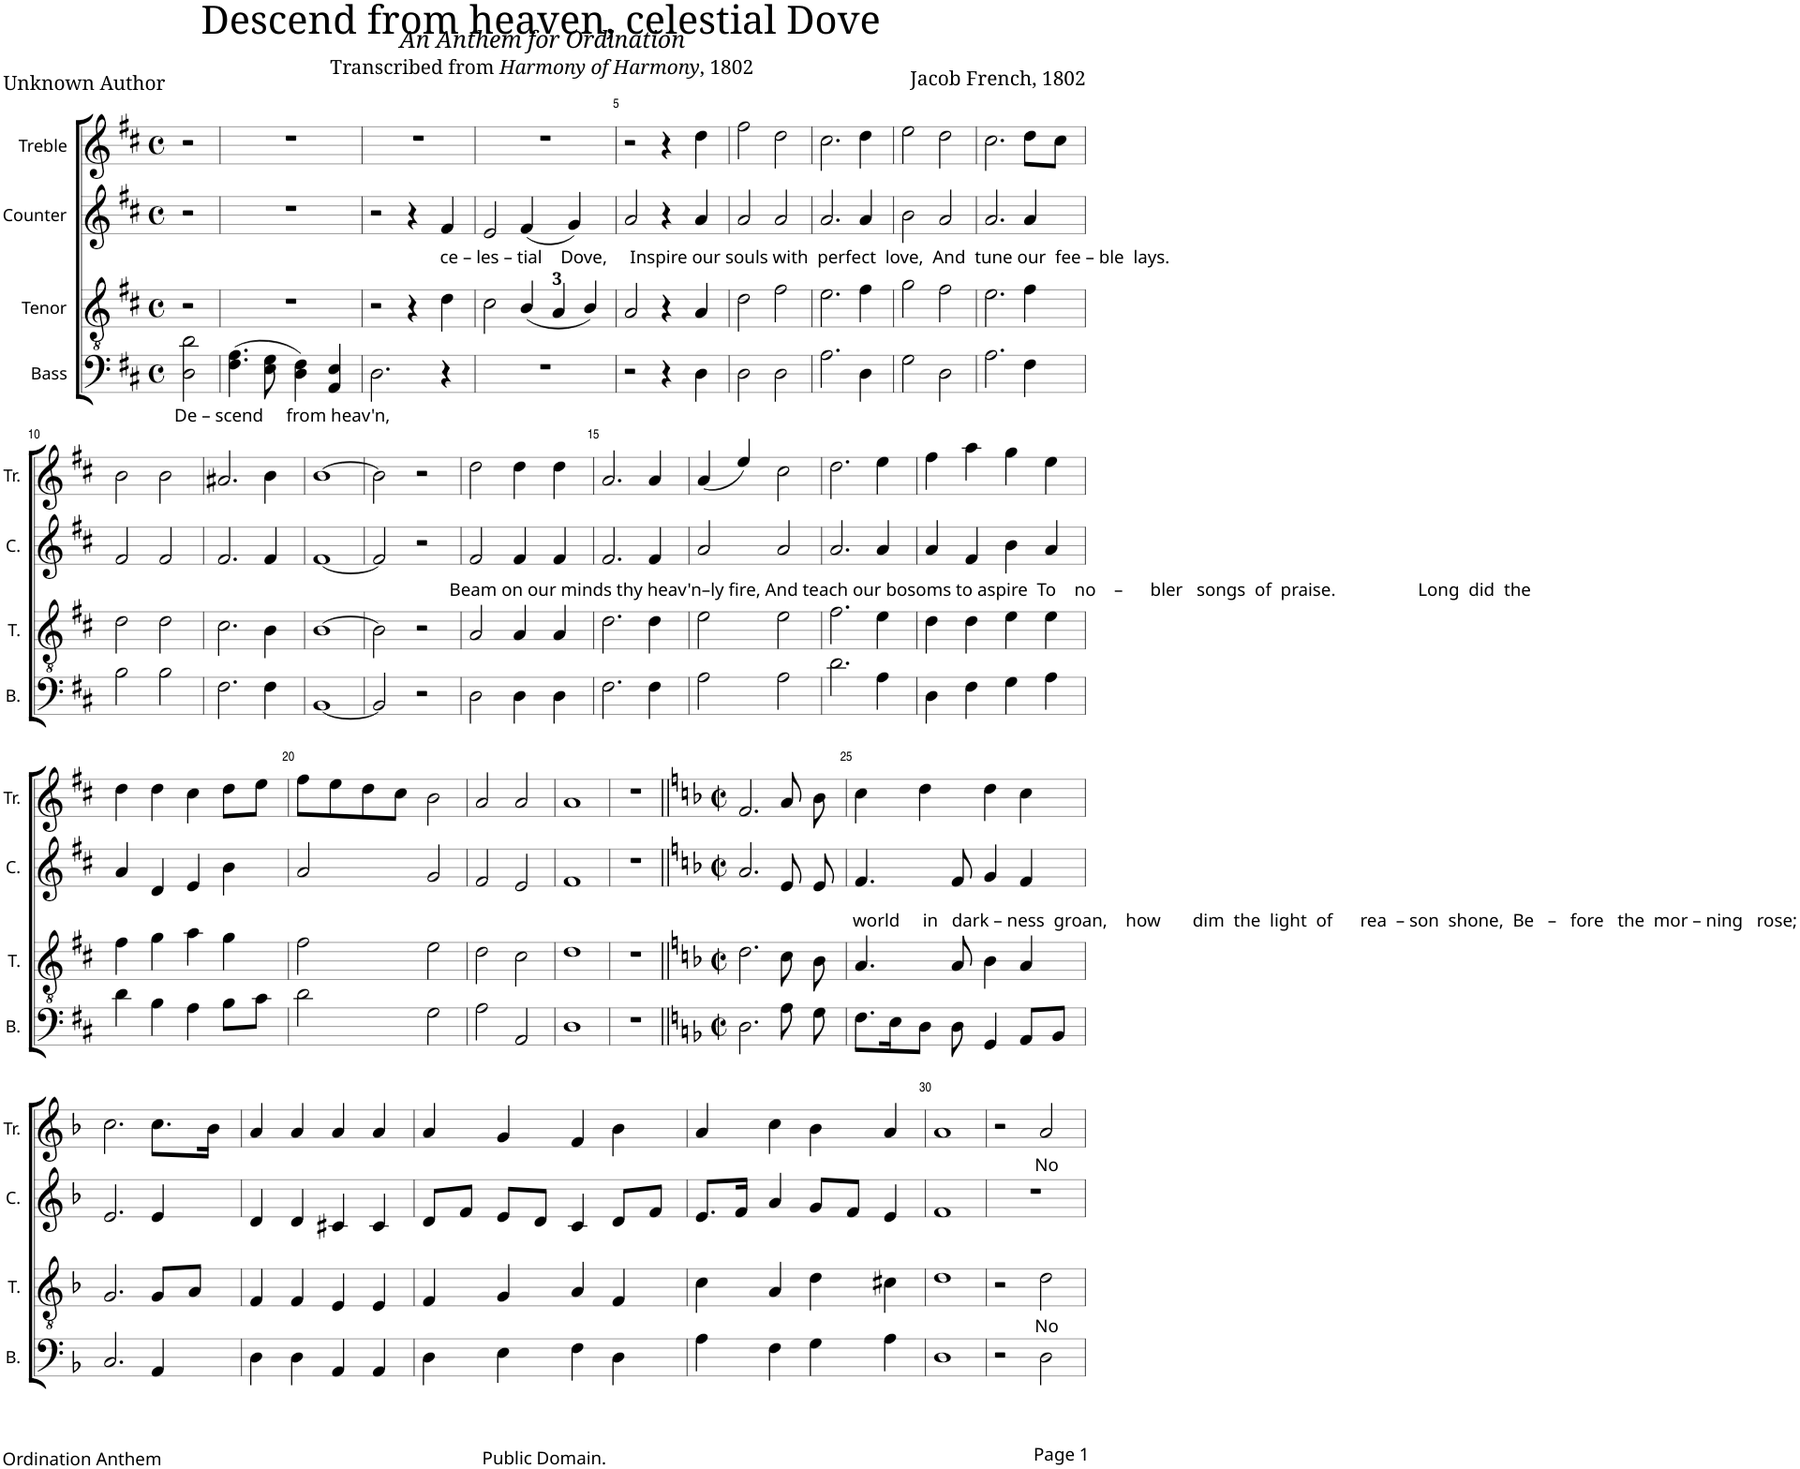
**kern	**kern	**kern	**kern
*part4	*part3	*part2	*part1
*staff4	*staff3	*staff2	*staff1
*I"Bass	*I"Tenor	*I"Counter	*I"Treble
*I'B.	*I'T.	*I'C.	*I'Tr.
*clefF4	*clefGv2	*clefG2	*clefG2
*k[f#c#]	*k[f#c#]	*k[f#c#]	*k[f#c#]
*M4/4	*M4/4	*M4/4	*M4/4
*met(c)	*met(c)	*met(c)	*met(c)
=1	=1	=1	=1
!LO:TX:b:t=De – scend     from heav'n,	!	!	!
2D\ 2d\	2r	2r	2r
=2	=2	=2	=2
(4.F#\ 4.A\	1r	1r	1r
8E\ 8G\	.	.	.
4D\ 4F#\)	.	.	.
4AA/ 4E/	.	.	.
=3	=3	=3	=3
2.D\	2r	2r	1r
.	4r	4r	.
!	!	!LO:TX:b:t=ce – les – tial    Dove,     Inspire our souls with  perfect  love,  And  tune our  fee – ble  lays.	!
4r	4d\	4f#/	.
=4	=4	=4	=4
1r	2c#\	2e/	1r
*	*Xbrackettup	*	*
.	(6B/	(4f#/	.
.	6A/	.	.
.	.	4g/)	.
.	6B/)	.	.
=5	=5	=5	=5
2r	2A/	2a/	2r
4r	4r	4r	4r
4D\	4A/	4a/	4dd\
=6	=6	=6	=6
2D\	2d\	2a/	2ff#\
2D\	2f#\	2a/	2dd\
=7	=7	=7	=7
2.A\	2.e\	2.a/	2.cc#\
4D\	4f#\	4a/	4dd\
=8	=8	=8	=8
2G\	2g\	2b\	2ee\
2D\	2f#\	2a/	2dd\
=9	=9	=9	=9
2.A\	2.e\	2.a/	2.cc#\
4F#\	4f#\	4a/	8dd\L
.	.	.	8cc#\J
!!LO:LB:g=z
=10	=10	=10	=10
2B\	2d\	2f#/	2b\
2B\	2d\	2f#/	2b\
=11	=11	=11	=11
2.F#\	2.c#\	2.f#/	2.a#X/
4F#\	4B\	4f#/	4b\
=12	=12	=12	=12
[1BB	[1B	[1f#	[1b
=13	=13	=13	=13
2BB/]	2B\]	2f#/]	2b\]
2r	2r	2r	2r
=14	=14	=14	=14
!	!	!LO:TX:b:t=Beam on our minds thy heav'n–ly fire, And teach our bosoms to aspire  To    no    –      bler   songs  of  praise.                  Long  did  the	!
2D\	2A/	2f#/	2dd\
4D\	4A/	4f#/	4dd\
4D\	4A/	4f#/	4dd\
=15	=15	=15	=15
2.F#\	2.d\	2.f#/	2.a/
4F#\	4d\	4f#/	4a/
=16	=16	=16	=16
2A\	2e\	2a/	(4a/
.	.	.	4ee/)
2A\	2e\	2a/	2cc#\
=17	=17	=17	=17
2.d\	2.f#\	2.a/	2.dd\
4A\	4e\	4a/	4ee\
=18	=18	=18	=18
4D\	4d\	4a/	4ff#\
4F#\	4d\	4f#/	4aa\
4G\	4e\	4b\	4gg\
4A\	4e\	4a/	4ee\
!!LO:LB:g=z
=19	=19	=19	=19
4d\	4f#\	4a/	4dd\
4B\	4g\	4d/	4dd\
4A\	4a\	4e/	4cc#\
8B\L	4g\	4b\	8dd\L
8c#\J	.	.	8ee\J
=20	=20	=20	=20
2d\	2f#\	2a/	8ff#\L
.	.	.	8ee\
.	.	.	8dd\
.	.	.	8cc#\J
2G\	2e\	2g/	2b\
=21	=21	=21	=21
2A\	2d\	2f#/	2a/
2AA/	2c#\	2e/	2a/
=22	=22	=22	=22
1D	1d	1f#	1a
=23	=23	=23	=23
1r	1r	1r	1r
=24||	=24||	=24||	=24||
*k[b-]	*k[b-]	*k[b-]	*k[b-]
*M2/2	*M2/2	*M2/2	*M2/2
*met(c|)	*met(c|)	*met(c|)	*met(c|)
2.D\	2.d\	2.a/	2.f/
8A\	8c\	8e/	8a/
8G\	8B-\	8e/	8b-\
=25	=25	=25	=25
!	!	!LO:TX:b:t=world     in   dark – ness  groan,    how       dim  the  light  of      rea  – son  shone,  Be   –   fore   the  mor – ning   rose;	!
8.F\L	4.A/	4.f/	4cc\
16E\K	.	.	.
8D\J	.	.	4dd\
8D\	8A/	8f/	.
4GG/	4B-\	4g/	4dd\
8AA/L	4A/	4f/	4cc\
8BB-/J	.	.	.
!!LO:LB:g=z
=26	=26	=26	=26
2.C/	2.G/	2.e/	2.cc\
4AA/	8G/L	4e/	8.cc\L
.	8A/J	.	.
.	.	.	16b-\Jk
=27	=27	=27	=27
4D\	4F/	4d/	4a/
4D\	4F/	4d/	4a/
4AA/	4E/	4c#X/	4a/
4AA/	4E/	4c#/	4a/
=28	=28	=28	=28
4D\	4F/	8d/L	4a/
.	.	8f/J	.
4E\	4G/	8e/L	4g/
.	.	8d/J	.
4F\	4A/	4c/	4f/
4D\	4F/	8d/L	4b-\
.	.	8f/J	.
=29	=29	=29	=29
4A\	4c\	8.e/L	4a/
.	.	16f/Jk	.
4F\	4A/	4a/	4cc\
4G\	4d\	8g/L	4b-\
.	.	8f/J	.
4A\	4c#X\	4e/	4a/
=30	=30	=30	=30
1D	1d	1f	1a
=31	=31	=31	=31
2r	2r	1r	2r
!	!	!	!LO:TX:b:t=No
!	!LO:TX:b:t=No	!	!
2D\	2d\	.	2a/
=	=	=	=
*-	*-	*-	*-
